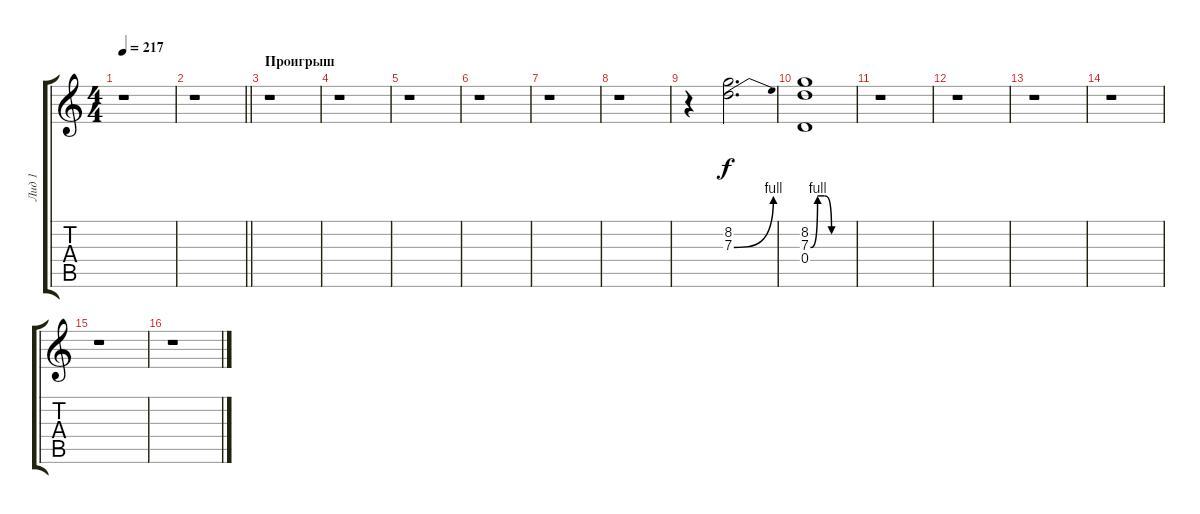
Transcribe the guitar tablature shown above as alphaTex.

\track ("Лид 1" "Лид 1") {instrument overdrivenguitar}
\staff {score tabs}
\tuning (E4 B3 G3 D3 A2 E2) {hide}
\ts (4 4)
\tempo 217
\clef g2
\ks c
r.1{dy f} |
\barLineRight lightlight
r.1 |
\section ("" "Проигрыш")
r.1 |
r.1 |
r.1 |
r.1 |
r.1 |
r.1 |
r.4 (8.2 7.3{be (bend 0 0 60 4)}).2{d} |
(8.2 7.3{be (custom 0 0 10 4 20 4 30 0 60 0)} 0.4).1 |
r.1 |
r.1 |
r.1 |
r.1 |
r.1 |
r.1
